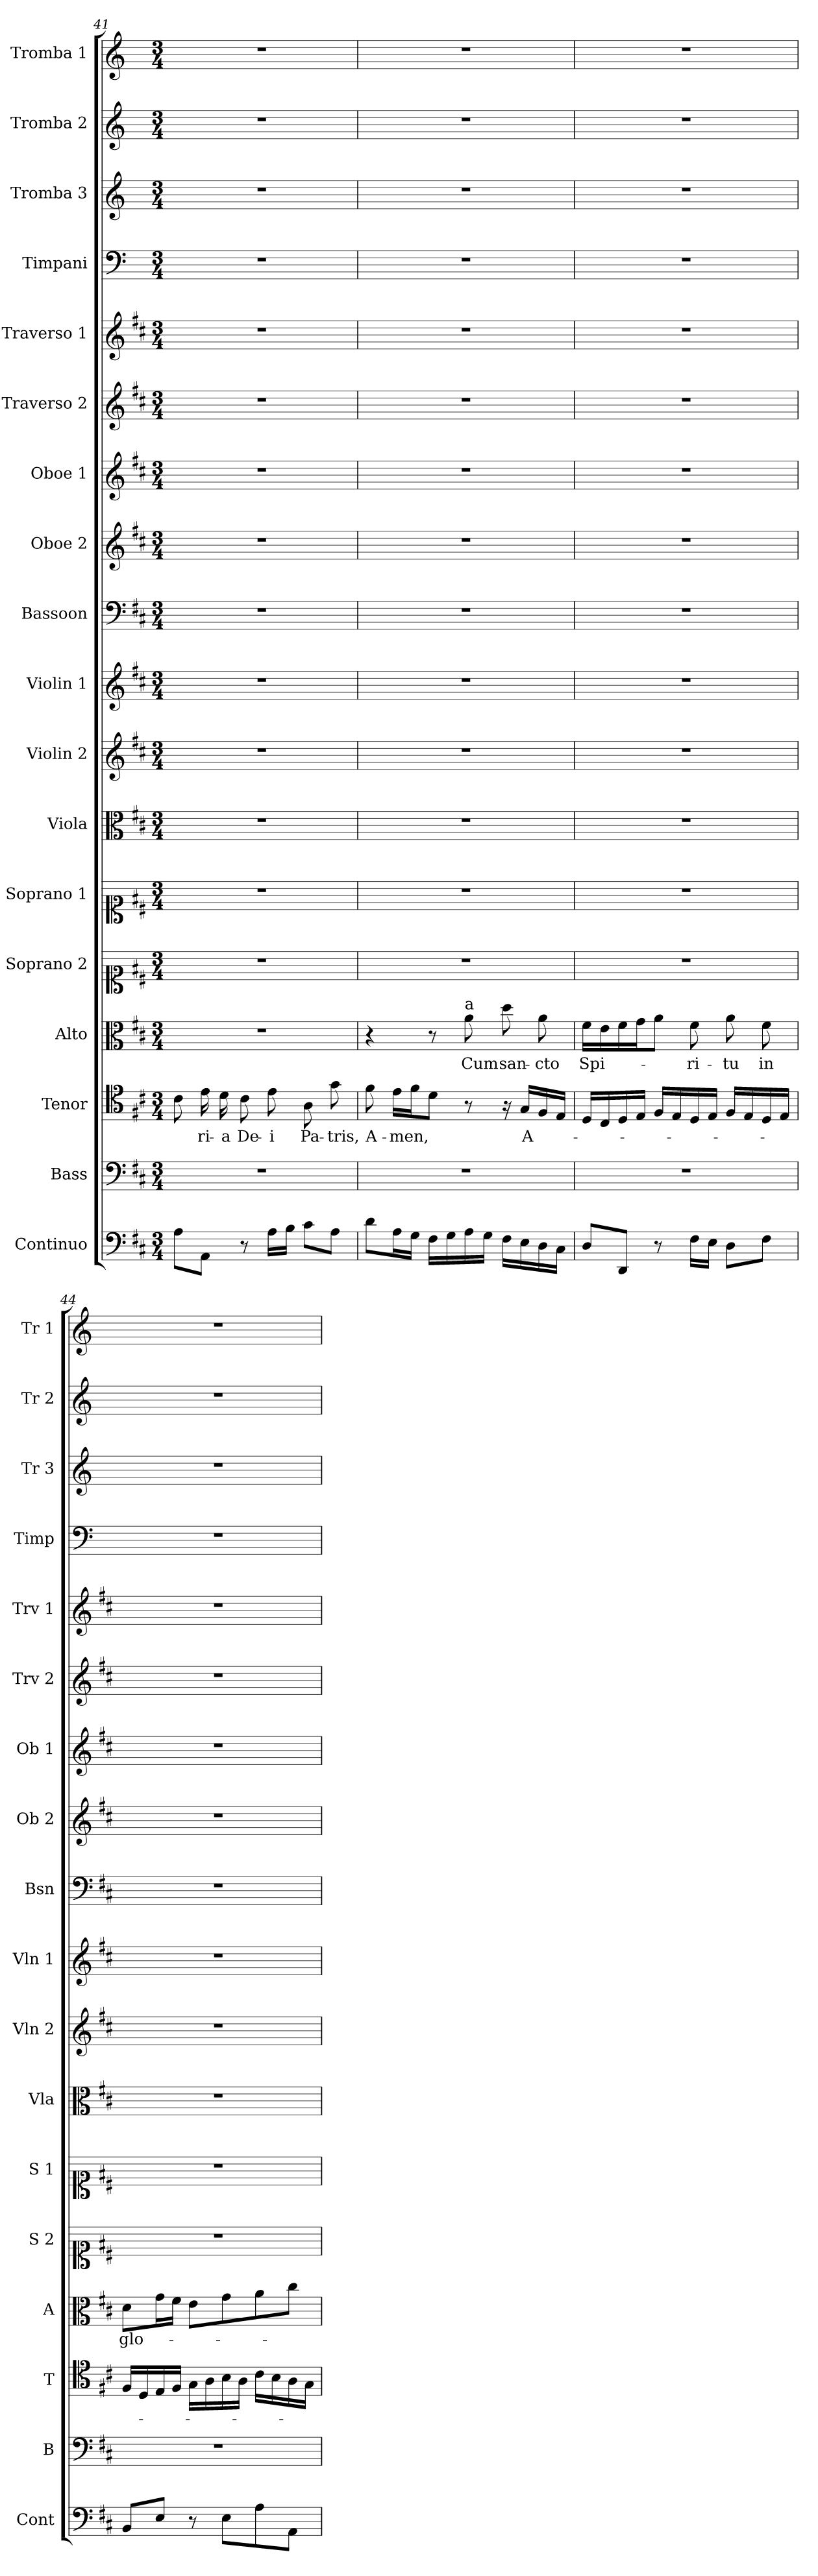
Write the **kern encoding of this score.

**kern	**kern	**kern	**text	**kern	**text	**kern	**kern	**kern	**kern	**kern	**kern	**kern	**kern	**kern	**kern	**kern	**kern	**kern	**kern
*part18	*part17	*part16	*part16	*part15	*part15	*part14	*part13	*part12	*part11	*part10	*part9	*part8	*part7	*part6	*part5	*part4	*part3	*part2	*part1
*staff18	*staff17	*staff16	*staff16	*staff15	*staff15	*staff14	*staff13	*staff12	*staff11	*staff10	*staff9	*staff8	*staff7	*staff6	*staff5	*staff4	*staff3	*staff2	*staff1
*I"Continuo	*I"Bass	*I"Tenor	*	*I"Alto	*	*I"Soprano 2	*I"Soprano 1	*I"Viola	*I"Violin 2	*I"Violin 1	*I"Bassoon	*I"Oboe 2	*I"Oboe 1	*I"Traverso 2	*I"Traverso 1	*I"Timpani	*I"Tromba 3	*I"Tromba 2	*I"Tromba 1
*I'Cont	*I'B	*I'T	*	*I'A	*	*I'S 2	*I'S 1	*I'Vla	*I'Vln 2	*I'Vln 1	*I'Bsn	*I'Ob 2	*I'Ob 1	*I'Trv 2	*I'Trv 1	*I'Timp	*I'Tr 3	*I'Tr 2	*I'Tr 1
!!LO:PB:g=z
*clefF4	*clefF4	*clefC4	*	*clefC3	*	*clefC1	*clefC1	*clefC3	*clefG2	*clefG2	*clefF4	*clefG2	*clefG2	*clefG2	*clefG2	*clefF4	*clefG2	*clefG2	*clefG2
*	*	*	*	*	*	*	*	*	*	*	*	*	*	*	*	*ITrd-1c-2	*ITrd-1c-2	*ITrd-1c-2	*ITrd-1c-2
*k[f#c#]	*k[f#c#]	*k[f#c#]	*	*k[f#c#]	*	*k[f#c#]	*k[f#c#]	*k[f#c#]	*k[f#c#]	*k[f#c#]	*k[f#c#]	*k[f#c#]	*k[f#c#]	*k[f#c#]	*k[f#c#]	*k[f#c#]	*k[f#c#]	*k[f#c#]	*k[f#c#]
*M3/4	*M3/4	*M3/4	*	*M3/4	*	*M3/4	*M3/4	*M3/4	*M3/4	*M3/4	*M3/4	*M3/4	*M3/4	*M3/4	*M3/4	*M3/4	*M3/4	*M3/4	*M3/4
=41	=41	=41	=41	=41	=41	=41	=41	=41	=41	=41	=41	=41	=41	=41	=41	=41	=41	=41	=41
8A\L	2.r	8c#\	.	2.r	.	2.r	2.r	2.r	2.r	2.r	2.r	2.r	2.r	2.r	2.r	2.r	2.r	2.r	2.r
!	!	!	!LO:LY:b	!	!	!	!	!	!	!	!	!	!	!	!	!	!	!	!
8AA\J	.	16e\	-ri-	.	.	.	.	.	.	.	.	.	.	.	.	.	.	.	.
!	!	!	!LO:LY:b	!	!	!	!	!	!	!	!	!	!	!	!	!	!	!	!
.	.	16d\	-a	.	.	.	.	.	.	.	.	.	.	.	.	.	.	.	.
!	!	!	!LO:LY:b	!	!	!	!	!	!	!	!	!	!	!	!	!	!	!	!
8r	.	8c#\	De-	.	.	.	.	.	.	.	.	.	.	.	.	.	.	.	.
!	!	!	!LO:LY:b	!	!	!	!	!	!	!	!	!	!	!	!	!	!	!	!
16A\LL	.	8e\	-i	.	.	.	.	.	.	.	.	.	.	.	.	.	.	.	.
16B\JJ	.	.	.	.	.	.	.	.	.	.	.	.	.	.	.	.	.	.	.
!	!	!	!LO:LY:b	!	!	!	!	!	!	!	!	!	!	!	!	!	!	!	!
8c#\L	.	8A\	Pa-	.	.	.	.	.	.	.	.	.	.	.	.	.	.	.	.
!	!	!	!LO:LY:b	!	!	!	!	!	!	!	!	!	!	!	!	!	!	!	!
8A\J	.	8g\	-tris,	.	.	.	.	.	.	.	.	.	.	.	.	.	.	.	.
=42	=42	=42	=42	=42	=42	=42	=42	=42	=42	=42	=42	=42	=42	=42	=42	=42	=42	=42	=42
!	!	!	!LO:LY:b	!	!	!	!	!	!	!	!	!	!	!	!	!	!	!	!
8d\L	2.r	8f#\	A-	4r	.	2.r	2.r	2.r	2.r	2.r	2.r	2.r	2.r	2.r	2.r	2.r	2.r	2.r	2.r
!	!	!	!LO:LY:b	!	!	!	!	!	!	!	!	!	!	!	!	!	!	!	!
16A\L	.	16e\LL	-men,	.	.	.	.	.	.	.	.	.	.	.	.	.	.	.	.
16G\JJ	.	16f#\J	.	.	.	.	.	.	.	.	.	.	.	.	.	.	.	.	.
16F#\LL	.	8d\J	.	8r	.	.	.	.	.	.	.	.	.	.	.	.	.	.	.
16G\	.	.	.	.	.	.	.	.	.	.	.	.	.	.	.	.	.	.	.
!	!	!	!	!LO:TX:a:t=a	!	!	!	!	!	!	!	!	!	!	!	!	!	!	!
!	!	!	!	!	!LO:LY:b	!	!	!	!	!	!	!	!	!	!	!	!	!	!
16A\	.	8r	.	8a\	Cum	.	.	.	.	.	.	.	.	.	.	.	.	.	.
16G\JJ	.	.	.	.	.	.	.	.	.	.	.	.	.	.	.	.	.	.	.
!	!	!	!	!	!LO:LY:b	!	!	!	!	!	!	!	!	!	!	!	!	!	!
16F#\LL	.	16r	.	8dd\	san-	.	.	.	.	.	.	.	.	.	.	.	.	.	.
!	!	!	!LO:LY:b	!	!	!	!	!	!	!	!	!	!	!	!	!	!	!	!
16E\	.	16G/LL	A-	.	.	.	.	.	.	.	.	.	.	.	.	.	.	.	.
!	!	!	!	!	!LO:LY:b	!	!	!	!	!	!	!	!	!	!	!	!	!	!
16D\	.	16F#/	.	8a\	-cto	.	.	.	.	.	.	.	.	.	.	.	.	.	.
16C#\JJ	.	16E/JJ	.	.	.	.	.	.	.	.	.	.	.	.	.	.	.	.	.
=43	=43	=43	=43	=43	=43	=43	=43	=43	=43	=43	=43	=43	=43	=43	=43	=43	=43	=43	=43
!	!	!	!	!	!LO:LY:b	!	!	!	!	!	!	!	!	!	!	!	!	!	!
8D/L	2.r	16D/LL	.	16f#\LL	Spi-	2.r	2.r	2.r	2.r	2.r	2.r	2.r	2.r	2.r	2.r	2.r	2.r	2.r	2.r
.	.	16C#/	.	16e\	.	.	.	.	.	.	.	.	.	.	.	.	.	.	.
8DD/J	.	16D/	.	16f#\	.	.	.	.	.	.	.	.	.	.	.	.	.	.	.
.	.	16E/JJ	.	16g\J	.	.	.	.	.	.	.	.	.	.	.	.	.	.	.
8r	.	16F#/LL	.	8a\J	.	.	.	.	.	.	.	.	.	.	.	.	.	.	.
.	.	16E/	.	.	.	.	.	.	.	.	.	.	.	.	.	.	.	.	.
!	!	!	!	!	!LO:LY:b	!	!	!	!	!	!	!	!	!	!	!	!	!	!
16F#\LL	.	16D/	.	8f#\	-ri-	.	.	.	.	.	.	.	.	.	.	.	.	.	.
16E\JJ	.	16E/JJ	.	.	.	.	.	.	.	.	.	.	.	.	.	.	.	.	.
!	!	!	!	!	!LO:LY:b	!	!	!	!	!	!	!	!	!	!	!	!	!	!
8D\L	.	16F#/LL	.	8a\	-tu	.	.	.	.	.	.	.	.	.	.	.	.	.	.
.	.	16E/	.	.	.	.	.	.	.	.	.	.	.	.	.	.	.	.	.
!	!	!	!	!	!LO:LY:b	!	!	!	!	!	!	!	!	!	!	!	!	!	!
8F#\J	.	16D/	.	8f#\	in	.	.	.	.	.	.	.	.	.	.	.	.	.	.
.	.	16E/JJ	.	.	.	.	.	.	.	.	.	.	.	.	.	.	.	.	.
=44	=44	=44	=44	=44	=44	=44	=44	=44	=44	=44	=44	=44	=44	=44	=44	=44	=44	=44	=44
!	!	!	!	!	!LO:LY:b	!	!	!	!	!	!	!	!	!	!	!	!	!	!
8BB/L	2.r	16F#/LL	.	8d\L	glo-	2.r	2.r	2.r	2.r	2.r	2.r	2.r	2.r	2.r	2.r	2.r	2.r	2.r	2.r
.	.	16D/	.	.	.	.	.	.	.	.	.	.	.	.	.	.	.	.	.
8E/J	.	16E/	.	16g\L	.	.	.	.	.	.	.	.	.	.	.	.	.	.	.
.	.	16F#/JJ	.	16f#\JJ	.	.	.	.	.	.	.	.	.	.	.	.	.	.	.
8r	.	16G\LL	.	8e\L	.	.	.	.	.	.	.	.	.	.	.	.	.	.	.
.	.	16A\	.	.	.	.	.	.	.	.	.	.	.	.	.	.	.	.	.
8E\L	.	16B\	.	8g\	.	.	.	.	.	.	.	.	.	.	.	.	.	.	.
.	.	16A\JJ	.	.	.	.	.	.	.	.	.	.	.	.	.	.	.	.	.
8A\	.	16c#\LL	.	8a\	.	.	.	.	.	.	.	.	.	.	.	.	.	.	.
.	.	16B\	.	.	.	.	.	.	.	.	.	.	.	.	.	.	.	.	.
8AA\J	.	16A\	.	8cc#\J	.	.	.	.	.	.	.	.	.	.	.	.	.	.	.
.	.	16G\JJ	.	.	.	.	.	.	.	.	.	.	.	.	.	.	.	.	.
=	=	=	=	=	=	=	=	=	=	=	=	=	=	=	=	=	=	=	=
*-	*-	*-	*-	*-	*-	*-	*-	*-	*-	*-	*-	*-	*-	*-	*-	*-	*-	*-	*-
